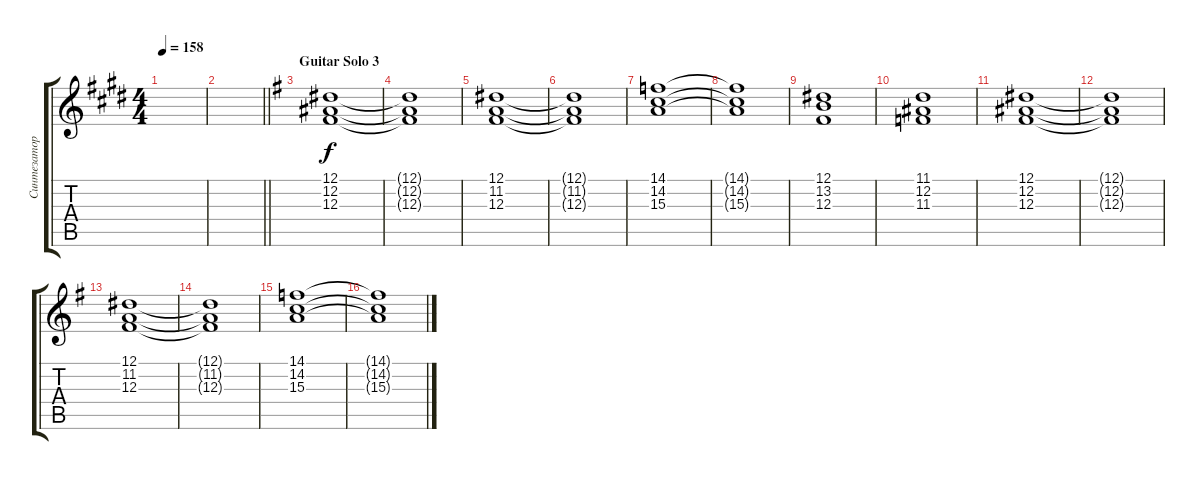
\track ("Синтезатор" "Синтезатор") {instrument stringensemble1}
\staff {score tabs}
\tuning (Eb4 Bb3 Gb3 Db3 Ab2 Eb2) {hide}
\ts (4 4)
\tempo 158
\clef g2
\ks c#minor
|
\barLineRight lightlight
|
\section ("" "Guitar Solo 3")
\ks eminor
(12.1 12.2 12.3).1 |
(12.1{t} 12.2{t} 12.3{t}).1 |
(12.1 11.2 12.3).1 |
(12.1{t} 11.2{t} 12.3{t}).1 |
(14.1 14.2 15.3).1 |
(14.1{t} 14.2{t} 15.3{t}).1 |
(12.1 13.2 12.3).1 |
(11.1 12.2 11.3).1 |
(12.1 12.2 12.3).1 |
(12.1{t} 12.2{t} 12.3{t}).1 |
(12.1 11.2 12.3).1 |
(12.1{t} 11.2{t} 12.3{t}).1 |
(14.1 14.2 15.3).1 |
(14.1{t} 14.2{t} 15.3{t}).1
